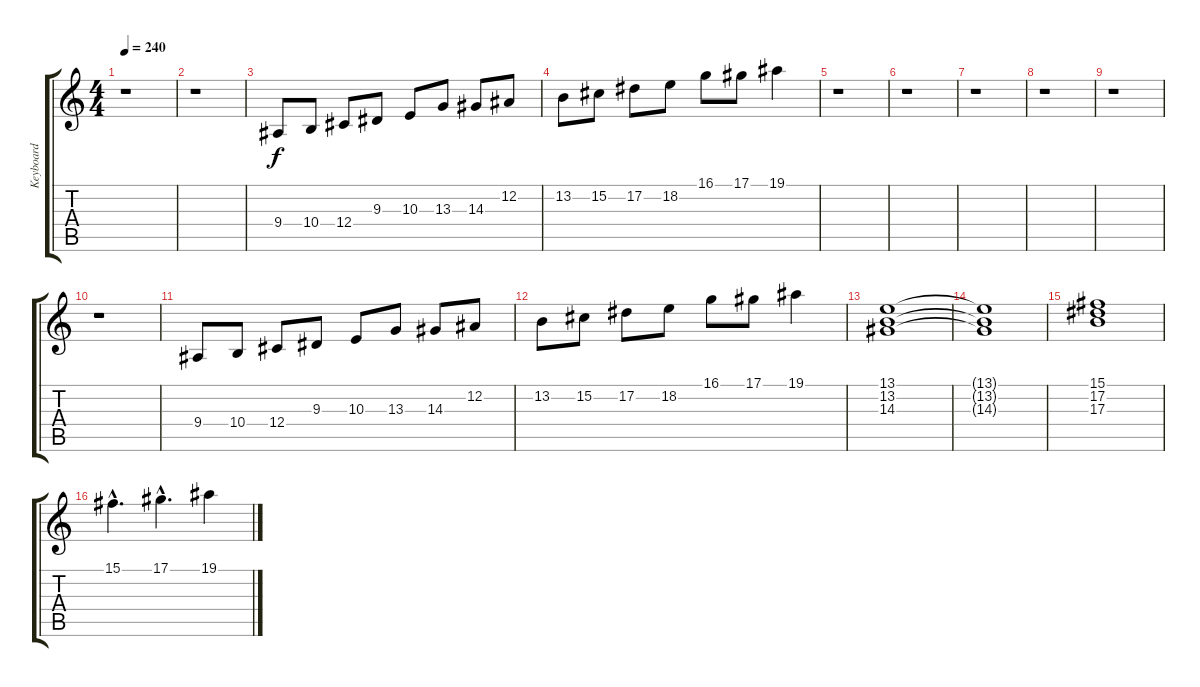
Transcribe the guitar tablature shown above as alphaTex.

\track ("Keyboard" "Keyboard") {instrument reedorgan}
\staff {score tabs}
\tuning (Eb4 Bb3 Gb3 Db3 Ab2 Eb2) {hide}
\ts (4 4)
\tempo 240
\clef g2
\ks c
r.1{dy f} |
r.1 |
9.4.8 10.4.8 12.4.8 9.3.8 10.3.8 13.3.8 14.3.8 12.2.8 |
13.2.8 15.2.8 17.2.8 18.2.8 16.1.8 17.1.8 19.1.4 |
r.1 |
r.1 |
r.1 |
r.1 |
r.1 |
r.1 |
9.4.8 10.4.8 12.4.8 9.3.8 10.3.8 13.3.8 14.3.8 12.2.8 |
13.2.8 15.2.8 17.2.8 18.2.8 16.1.8 17.1.8 19.1.4 |
(13.1 13.2 14.3).1 |
(13.1{t} 13.2{t} 14.3{t}).1 |
(15.1 17.2 17.3).1 |
15.1{hac}.4{d} 17.1{hac}.4{d} 19.1.4
